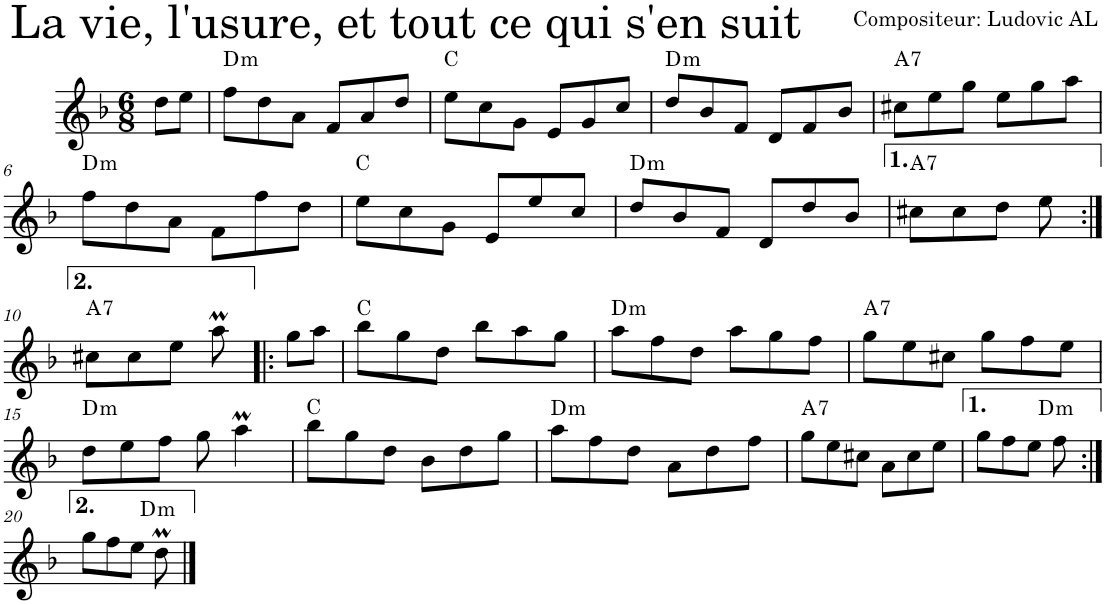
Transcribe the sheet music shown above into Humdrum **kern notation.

**kern	**harte
*part1	*part1
*staff1	*
*I"Violon	*
*I'Vln.	*
*clefG2	*
*k[b-]	*
*M6/8	*
=1	=1
8dd\L	.
8ee\J	.
=2	=2
!	!LO:H:kt=m
8ff\L	D:min
8dd\	.
8a\J	.
8f/L	.
8a/	.
8dd/J	.
=3	=3
8ee\L	C:maj
8cc\	.
8g\J	.
8e/L	.
8g/	.
8cc/J	.
=4	=4
!	!LO:H:kt=m
8dd/L	D:min
8b-/	.
8f/J	.
8d/L	.
8f/	.
8b-/J	.
=5	=5
!	!LO:H:kt=7
8cc#X\L	A:7
8ee\	.
8gg\J	.
8ee\L	.
8gg\	.
8aa\J	.
!!LO:LB:g=z
=6	=6
!	!LO:H:kt=m
8ff\L	D:min
8dd\	.
8a\J	.
8f\L	.
8ff\	.
8dd\J	.
=7	=7
8ee\L	C:maj
8cc\	.
8g\J	.
8e/L	.
8ee/	.
8cc/J	.
=8	=8
!	!LO:H:kt=m
8dd/L	D:min
8b-/	.
8f/J	.
8d/L	.
8dd/	.
8b-/J	.
=9	=9
!	!LO:H:kt=7
8cc#X\L	A:7
8cc#\	.
8dd\J	.
8ee\	.
!!LO:LB:g=z
=10:|!	=10:|!
!	!LO:H:kt=7
8cc#X\L	A:7
8cc#\	.
8ee\J	.
8aam\	.
=11!|:	=11!|:
8gg\L	.
8aa\J	.
=12	=12
8bb-\L	C:maj
8gg\	.
8dd\J	.
8bb-\L	.
8aa\	.
8gg\J	.
=13	=13
!	!LO:H:kt=m
8aa\L	D:min
8ff\	.
8dd\J	.
8aa\L	.
8gg\	.
8ff\J	.
=14	=14
!	!LO:H:kt=7
8gg\L	A:7
8ee\	.
8cc#X\J	.
8gg\L	.
8ff\	.
8ee\J	.
!!LO:LB:g=z
=15	=15
!	!LO:H:kt=m
8dd\L	D:min
8ee\	.
8ff\J	.
8gg\	.
4aam\	.
=16	=16
8bb-\L	C:maj
8gg\	.
8dd\J	.
8b-\L	.
8dd\	.
8gg\J	.
=17	=17
!	!LO:H:kt=m
8aa\L	D:min
8ff\	.
8dd\J	.
8a\L	.
8dd\	.
8ff\J	.
=18	=18
!	!LO:H:kt=7
8gg\L	A:7
8ee\	.
8cc#X\J	.
8a\L	.
8cc#\	.
8ee\J	.
=19	=19
8gg\L	.
8ff\	.
8ee\J	.
!	!LO:H:kt=m
8ff\	D:min
!!LO:LB:g=z
=20:|!	=20:|!
8gg\L	.
8ff\	.
8ee\J	.
!	!LO:H:kt=m
8ddM\	D:min
==	==
*-	*-
